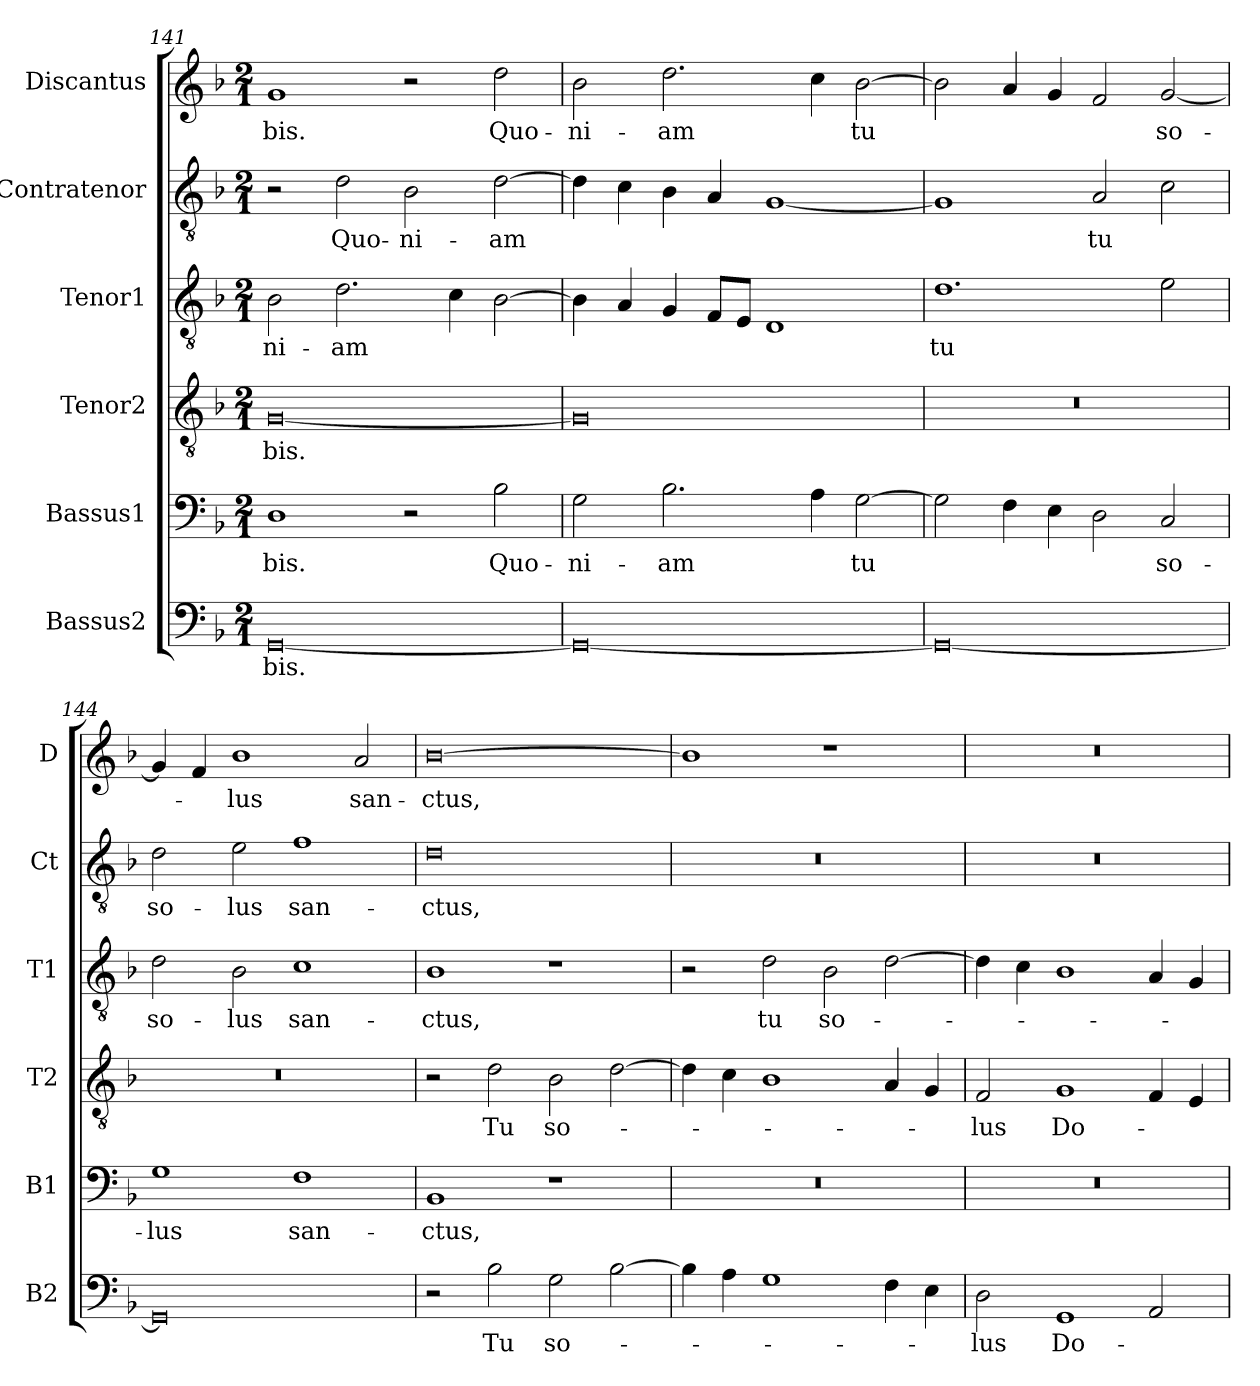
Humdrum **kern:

**kern	**text	**kern	**text	**kern	**text	**kern	**text	**kern	**text	**kern	**text
*part6	*part6	*part5	*part5	*part4	*part4	*part3	*part3	*part2	*part2	*part1	*part1
*staff6	*staff6	*staff5	*staff5	*staff4	*staff4	*staff3	*staff3	*staff2	*staff2	*staff1	*staff1
*I"Bassus2	*	*I"Bassus1	*	*I"Tenor2	*	*I"Tenor1	*	*I"Contratenor	*	*I"Discantus	*
*I'B2	*	*I'B1	*	*I'T2	*	*I'T1	*	*I'Ct	*	*I'D	*
*clefF4	*	*clefF4	*	*clefGv2	*	*clefGv2	*	*clefGv2	*	*clefG2	*
*k[b-]	*	*k[b-]	*	*k[b-]	*	*k[b-]	*	*k[b-]	*	*k[b-]	*
*M2/1	*	*M2/1	*	*M2/1	*	*M2/1	*	*M2/1	*	*M2/1	*
=141	=141	=141	=141	=141	=141	=141	=141	=141	=141	=141	=141
[0GG	-bis.	1D	-bis.	[0G	-bis.	2B-	-ni-	2r	.	1g	-bis.
.	.	.	.	.	.	2.d	-am	2d	Quo-	.	.
.	.	2r	.	.	.	.	.	2B-	-ni-	2r	.
.	.	.	.	.	.	4c	.	.	.	.	.
.	.	2B-	Quo-	.	.	[2B-	.	[2d	-am	2dd	Quo-
=142	=142	=142	=142	=142	=142	=142	=142	=142	=142	=142	=142
0GG_	.	2G	-ni-	0G]	.	4B-]	.	4d]	.	2b-	-ni-
.	.	.	.	.	.	4A	.	4c	.	.	.
.	.	2.B-	-am	.	.	4G	.	4B-	.	2.dd	-am
.	.	.	.	.	.	8FL	.	4A	.	.	.
.	.	.	.	.	.	8EJ	.	.	.	.	.
.	.	.	.	.	.	1D	.	[1G	.	.	.
.	.	4A	.	.	.	.	.	.	.	4cc	.
.	.	[2G	tu	.	.	.	.	.	.	[2b-	tu
=143	=143	=143	=143	=143	=143	=143	=143	=143	=143	=143	=143
0GG_	.	2G]	.	0r	.	1.d	tu	1G]	.	2b-]	.
.	.	4F	.	.	.	.	.	.	.	4a	.
.	.	4E	.	.	.	.	.	.	.	4g	.
.	.	2D	.	.	.	.	.	2A	tu	2f	.
.	.	2C	so-	.	.	2e	.	2c	.	[2g	so-
=144	=144	=144	=144	=144	=144	=144	=144	=144	=144	=144	=144
0GG]	.	1G	-lus	0r	.	2d	so-	2d	so-	4g]	.
.	.	.	.	.	.	.	.	.	.	4f	.
.	.	.	.	.	.	2B-	-lus	2e	-lus	1b-	-lus
.	.	1F	san-	.	.	1c	san-	1f	san-	.	.
.	.	.	.	.	.	.	.	.	.	2a	san-
=145	=145	=145	=145	=145	=145	=145	=145	=145	=145	=145	=145
2r	.	1BB-	-ctus,	2r	.	1B-	-ctus,	0d	-ctus,	[0b-	-ctus,
2B-	Tu	.	.	2d	Tu	.	.	.	.	.	.
2G	so-	1r	.	2B-	so-	1r	.	.	.	.	.
[2B-	.	.	.	[2d	.	.	.	.	.	.	.
=146	=146	=146	=146	=146	=146	=146	=146	=146	=146	=146	=146
4B-]	.	0r	.	4d]	.	2r	.	0r	.	1b-]	.
4A	.	.	.	4c	.	.	.	.	.	.	.
1G	.	.	.	1B-	.	2d	tu	.	.	.	.
.	.	.	.	.	.	2B-	so-	.	.	1r	.
4F	.	.	.	4A	.	[2d	.	.	.	.	.
4E	.	.	.	4G	.	.	.	.	.	.	.
=147	=147	=147	=147	=147	=147	=147	=147	=147	=147	=147	=147
2D	-lus	0r	.	2F	-lus	4d]	.	0r	.	0r	.
.	.	.	.	.	.	4c	.	.	.	.	.
1GG	Do-	.	.	1G	Do-	1B-	.	.	.	.	.
2AA	.	.	.	4F	.	4A	.	.	.	.	.
.	.	.	.	4E	.	4G	.	.	.	.	.
=	=	=	=	=	=	=	=	=	=	=	=
*-	*-	*-	*-	*-	*-	*-	*-	*-	*-	*-	*-
